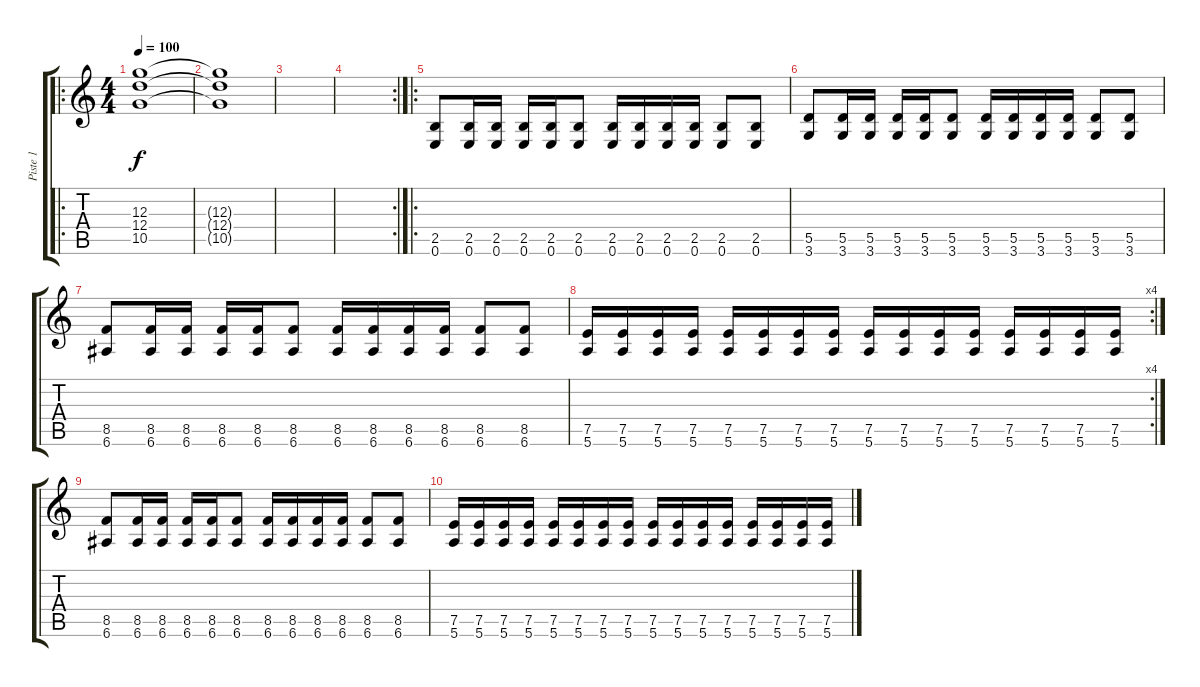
\track ("Piste 1" "Piste 1") {instrument synthbass1}
\staff {score tabs}
\tuning (E4 B3 G3 D3 A2 E2) {hide}
\ro
\ts (4 4)
\tempo 100
\clef g2
\ks c
(12.3 12.4 10.5).1{dy f} |
(12.3{t} 12.4{t} 10.5{t}).1 |
|
\rc 2
|
\ro
(2.5 0.6).8 (2.5 0.6).16 (2.5 0.6).16 (2.5 0.6).16 (2.5 0.6).16 (2.5 0.6).8 (2.5 0.6).16 (2.5 0.6).16 (2.5 0.6).16 (2.5 0.6).16 (2.5 0.6).8 (2.5 0.6).8 |
(5.5 3.6).8 (5.5 3.6).16 (5.5 3.6).16 (5.5 3.6).16 (5.5 3.6).16 (5.5 3.6).8 (5.5 3.6).16 (5.5 3.6).16 (5.5 3.6).16 (5.5 3.6).16 (5.5 3.6).8 (5.5 3.6).8 |
(8.5 6.6).8 (8.5 6.6).16 (8.5 6.6).16 (8.5 6.6).16 (8.5 6.6).16 (8.5 6.6).8 (8.5 6.6).16 (8.5 6.6).16 (8.5 6.6).16 (8.5 6.6).16 (8.5 6.6).8 (8.5 6.6).8 |
\rc 4
(7.5 5.6).16 (7.5 5.6).16 (7.5 5.6).16 (7.5 5.6).16 (7.5 5.6).16 (7.5 5.6).16 (7.5 5.6).16 (7.5 5.6).16 (7.5 5.6).16 (7.5 5.6).16 (7.5 5.6).16 (7.5 5.6).16 (7.5 5.6).16 (7.5 5.6).16 (7.5 5.6).16 (7.5 5.6).16 |
(8.5 6.6).8 (8.5 6.6).16 (8.5 6.6).16 (8.5 6.6).16 (8.5 6.6).16 (8.5 6.6).8 (8.5 6.6).16 (8.5 6.6).16 (8.5 6.6).16 (8.5 6.6).16 (8.5 6.6).8 (8.5 6.6).8 |
(7.5 5.6).16 (7.5 5.6).16 (7.5 5.6).16 (7.5 5.6).16 (7.5 5.6).16 (7.5 5.6).16 (7.5 5.6).16 (7.5 5.6).16 (7.5 5.6).16 (7.5 5.6).16 (7.5 5.6).16 (7.5 5.6).16 (7.5 5.6).16 (7.5 5.6).16 (7.5 5.6).16 (7.5 5.6).16
